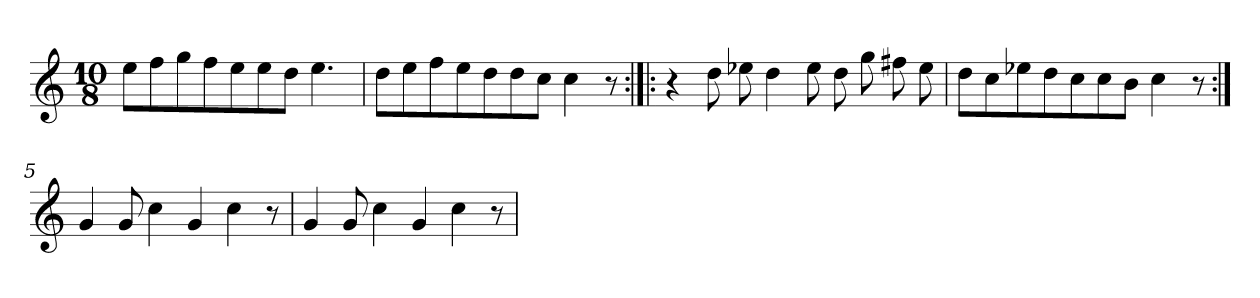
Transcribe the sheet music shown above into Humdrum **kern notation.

**kern
*part1
*staff1
*clefG2
*k[]
*M10/8
=1
8ee\L
8ff\
8gg\
8ff\
8ee\
8ee\
8dd\J
4.ee
=2
8dd\L
8ee\
8ff\
8ee\
8dd\
8dd\
8cc\J
4cc
8r
=3:|!|:
4r
8dd
8ee-X
4dd
8ee-
8dd
8gg
8ff#X
8ee-
=4
8dd\L
8cc\
8ee-X\
8dd\
8cc\
8cc\
8b\J
4cc
8r
=5:|!
4g
8g
4cc
4g
4cc
8r
=6
4g
8g
4cc
4g
4cc
8r
=
*-
